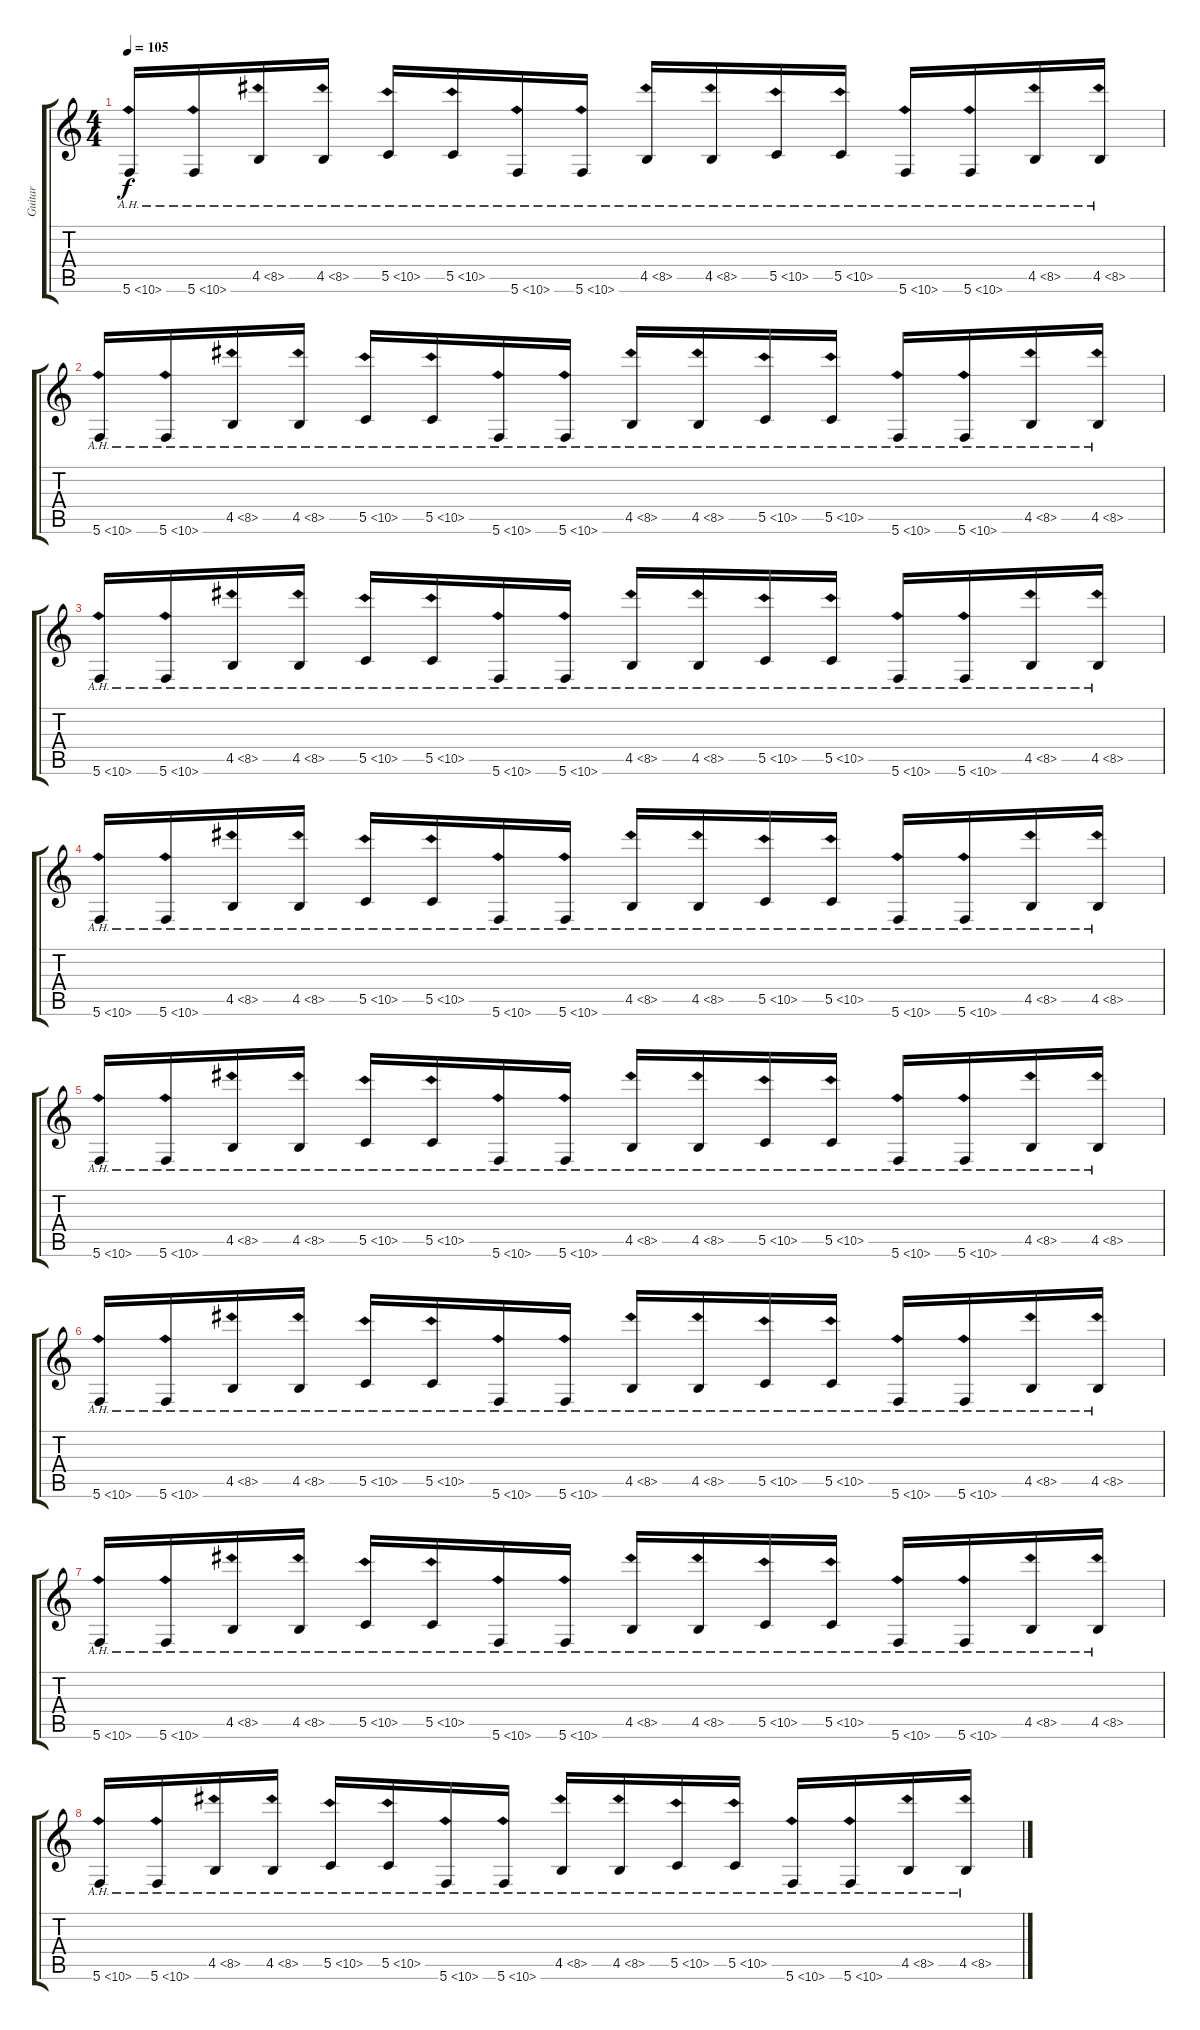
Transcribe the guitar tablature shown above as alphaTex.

\track ("Guitar" "Guitar") {instrument distortionguitar}
\staff {score tabs}
\tuning (D4 A3 F3 C3 G2 C2) {hide}
\ts (4 4)
\tempo 105
\clef g2
\ks c
5.6{ah 5}.16{dy f instrument distortionguitar} 5.6{ah 5}.16 4.5{ah 4}.16 4.5{ah 4}.16 5.5{ah 5}.16 5.5{ah 5}.16 5.6{ah 5}.16 5.6{ah 5}.16 4.5{ah 4}.16 4.5{ah 4}.16 5.5{ah 5}.16 5.5{ah 5}.16 5.6{ah 5}.16 5.6{ah 5}.16 4.5{ah 4}.16 4.5{ah 4}.16 |
5.6{ah 5}.16 5.6{ah 5}.16 4.5{ah 4}.16 4.5{ah 4}.16 5.5{ah 5}.16 5.5{ah 5}.16 5.6{ah 5}.16 5.6{ah 5}.16 4.5{ah 4}.16 4.5{ah 4}.16 5.5{ah 5}.16 5.5{ah 5}.16 5.6{ah 5}.16 5.6{ah 5}.16 4.5{ah 4}.16 4.5{ah 4}.16 |
5.6{ah 5}.16 5.6{ah 5}.16 4.5{ah 4}.16 4.5{ah 4}.16 5.5{ah 5}.16 5.5{ah 5}.16 5.6{ah 5}.16 5.6{ah 5}.16 4.5{ah 4}.16 4.5{ah 4}.16 5.5{ah 5}.16 5.5{ah 5}.16 5.6{ah 5}.16 5.6{ah 5}.16 4.5{ah 4}.16 4.5{ah 4}.16 |
5.6{ah 5}.16 5.6{ah 5}.16 4.5{ah 4}.16 4.5{ah 4}.16 5.5{ah 5}.16 5.5{ah 5}.16 5.6{ah 5}.16 5.6{ah 5}.16 4.5{ah 4}.16 4.5{ah 4}.16 5.5{ah 5}.16 5.5{ah 5}.16 5.6{ah 5}.16 5.6{ah 5}.16 4.5{ah 4}.16 4.5{ah 4}.16 |
5.6{ah 5}.16 5.6{ah 5}.16 4.5{ah 4}.16 4.5{ah 4}.16 5.5{ah 5}.16 5.5{ah 5}.16 5.6{ah 5}.16 5.6{ah 5}.16 4.5{ah 4}.16 4.5{ah 4}.16 5.5{ah 5}.16 5.5{ah 5}.16 5.6{ah 5}.16 5.6{ah 5}.16 4.5{ah 4}.16 4.5{ah 4}.16 |
5.6{ah 5}.16 5.6{ah 5}.16 4.5{ah 4}.16 4.5{ah 4}.16 5.5{ah 5}.16 5.5{ah 5}.16 5.6{ah 5}.16 5.6{ah 5}.16 4.5{ah 4}.16 4.5{ah 4}.16 5.5{ah 5}.16 5.5{ah 5}.16 5.6{ah 5}.16 5.6{ah 5}.16 4.5{ah 4}.16 4.5{ah 4}.16 |
5.6{ah 5}.16 5.6{ah 5}.16 4.5{ah 4}.16 4.5{ah 4}.16 5.5{ah 5}.16 5.5{ah 5}.16 5.6{ah 5}.16 5.6{ah 5}.16 4.5{ah 4}.16 4.5{ah 4}.16 5.5{ah 5}.16 5.5{ah 5}.16 5.6{ah 5}.16 5.6{ah 5}.16 4.5{ah 4}.16 4.5{ah 4}.16 |
5.6{ah 5}.16 5.6{ah 5}.16 4.5{ah 4}.16 4.5{ah 4}.16 5.5{ah 5}.16 5.5{ah 5}.16 5.6{ah 5}.16 5.6{ah 5}.16 4.5{ah 4}.16 4.5{ah 4}.16 5.5{ah 5}.16 5.5{ah 5}.16 5.6{ah 5}.16 5.6{ah 5}.16 4.5{ah 4}.16 4.5{ah 4}.16
